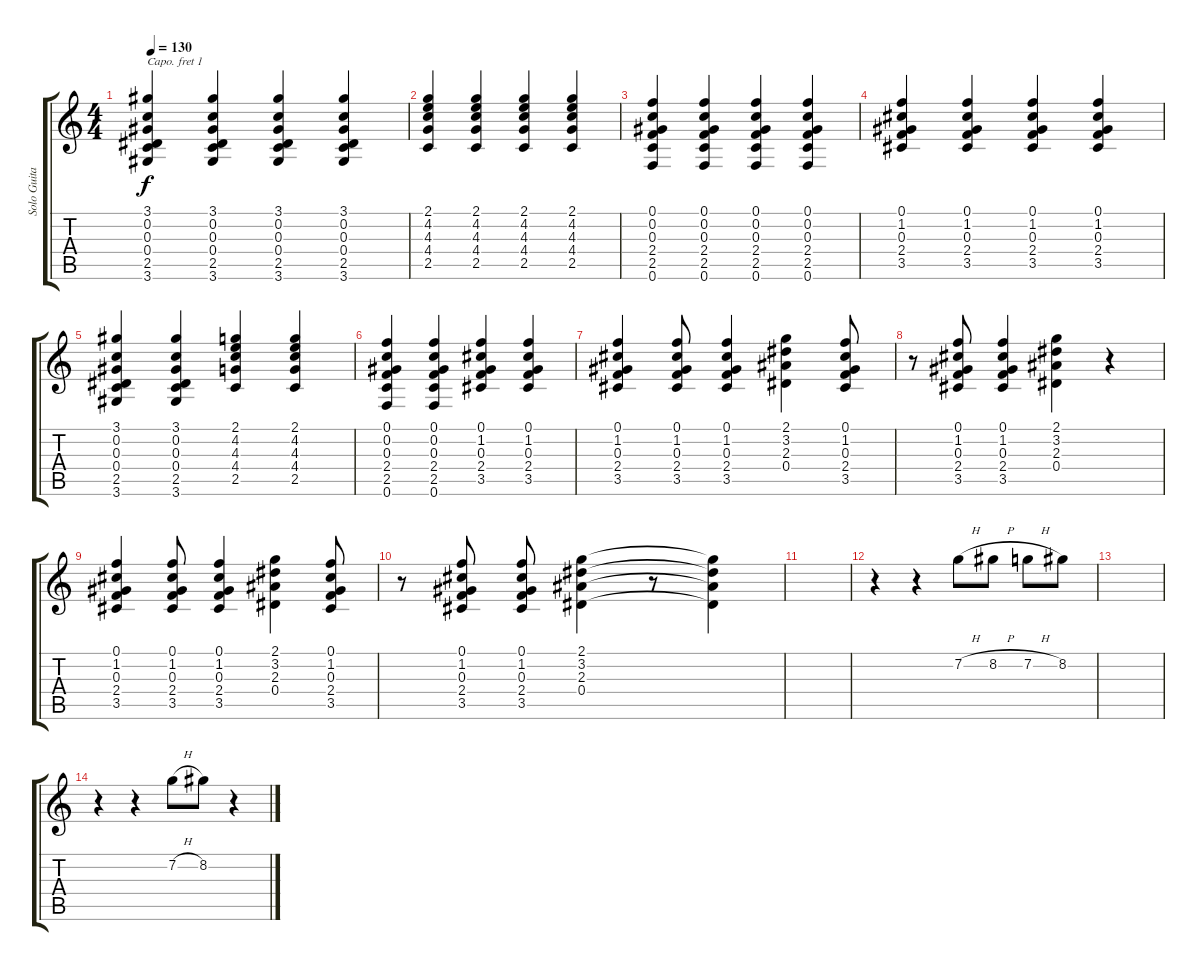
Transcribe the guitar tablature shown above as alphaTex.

\track ("Solo Guitar" "Solo Guita") {instrument distortionguitar}
\staff {score tabs}
\capo 1
\tuning (E4 B3 G3 D3 A2 E2) {hide}
\ts (4 4)
\tempo 130
\clef g2
\ks c
(3.1 0.2 0.3 0.4 2.5 3.6).4{dy f} (3.1 0.2 0.3 0.4 2.5 3.6).4 (3.1 0.2 0.3 0.4 2.5 3.6).4 (3.1 0.2 0.3 0.4 2.5 3.6).4 |
(2.1 4.2 4.3 4.4 2.5).4 (2.1 4.2 4.3 4.4 2.5).4 (2.1 4.2 4.3 4.4 2.5).4 (2.1 4.2 4.3 4.4 2.5).4 |
(0.1 0.2 0.3 2.4 2.5 0.6).4 (0.1 0.2 0.3 2.4 2.5 0.6).4 (0.1 0.2 0.3 2.4 2.5 0.6).4 (0.1 0.2 0.3 2.4 2.5 0.6).4 |
(0.1 1.2 0.3 2.4 3.5).4 (0.1 1.2 0.3 2.4 3.5).4 (0.1 1.2 0.3 2.4 3.5).4 (0.1 1.2 0.3 2.4 3.5).4 |
(3.1 0.2 0.3 0.4 2.5 3.6).4 (3.1 0.2 0.3 0.4 2.5 3.6).4 (2.1 4.2 4.3 4.4 2.5).4 (2.1 4.2 4.3 4.4 2.5).4 |
(0.1 0.2 0.3 2.4 2.5 0.6).4 (0.1 0.2 0.3 2.4 2.5 0.6).4 (0.1 1.2 0.3 2.4 3.5).4 (0.1 1.2 0.3 2.4 3.5).4 |
(0.1 1.2 0.3 2.4 3.5).4 (0.1 1.2 0.3 2.4 3.5).8 (0.1 1.2 0.3 2.4 3.5).4 (2.1 3.2 2.3 0.4).4 (0.1 1.2 0.3 2.4 3.5).8 |
r.8 (0.1 1.2 0.3 2.4 3.5).8 (0.1 1.2 0.3 2.4 3.5).4 (2.1 3.2 2.3 0.4).4 r.4 |
(0.1 1.2 0.3 2.4 3.5).4 (0.1 1.2 0.3 2.4 3.5).8 (0.1 1.2 0.3 2.4 3.5).4 (2.1 3.2 2.3 0.4).4 (0.1 1.2 0.3 2.4 3.5).8 |
r.8 (0.1 1.2 0.3 2.4 3.5).8 (0.1 1.2 0.3 2.4 3.5).8 (2.1 3.2 2.3 0.4).4 r.8 (2.1{t} 3.2{t} 2.3{t} 0.4{t}).4 |
|
r.4 r.4 7.2{h}.8 8.2{h}.8 7.2{h}.8 8.2.8 |
|
r.4 r.4 7.2{h}.8 8.2.8 r.4
